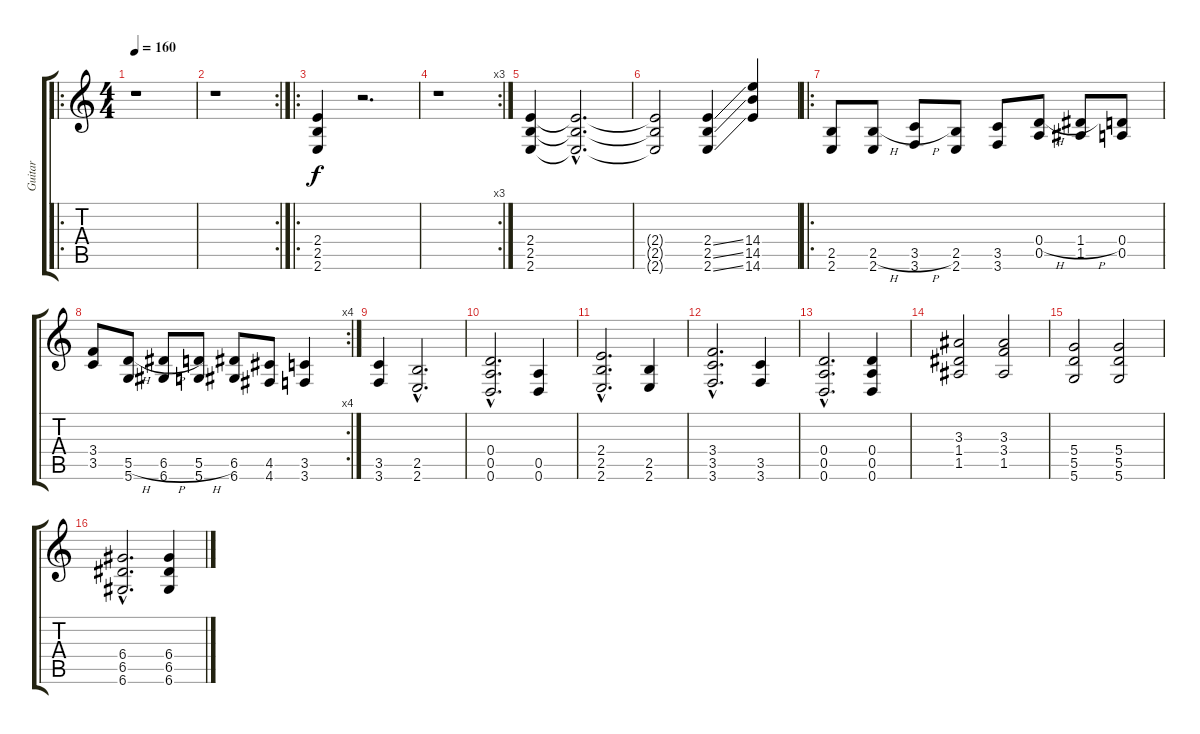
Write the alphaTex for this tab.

\track ("Guitar" "Guitar") {instrument distortionguitar}
\staff {score tabs}
\tuning (E4 B3 G3 D3 A2 D2) {hide}
\ro
\ts (4 4)
\tempo 160
\clef g2
\ks c
r.1{dy f instrument distortionguitar} |
\rc 2
r.1 |
\ro
(2.4 2.5 2.6).4 r.2{d} |
\rc 3
r.1 |
(2.4 2.5 2.6).4 (2.4{hac t} 2.5{hac t} 2.6{hac t}).2{d} |
(2.4{t} 2.5{t} 2.6{t}).2 (2.4{ss} 2.5{ss} 2.6{ss}).4 (14.4 14.5 14.6).4 |
\ro
(2.5 2.6).8 (2.5{h} 2.6).8 (3.5{h} 3.6).8 (2.5 2.6).8 (3.5 3.6).8 (0.4{h} 0.5).8 (1.4{h} 1.5).8 (0.4 0.5).8 |
\rc 4
(3.4 3.5).8 (5.5{h} 5.6).8 (6.5{h} 6.6).8 (5.5{h} 5.6).8 (6.5 6.6).8 (4.5 4.6).8 (3.5 3.6).4 |
(3.5 3.6).4 (2.5{hac} 2.6{hac}).2{d} |
(0.4{hac} 0.5{hac} 0.6{hac}).2{d} (0.5 0.6).4 |
(2.4{hac} 2.5{hac} 2.6{hac}).2{d} (2.5 2.6).4 |
(3.4{hac} 3.5{hac} 3.6{hac}).2{d} (3.5 3.6).4 |
(0.4{hac} 0.5{hac} 0.6{hac}).2{d} (0.4 0.5 0.6).4 |
(3.3 1.4 1.5).2 (3.3 3.4 1.5).2 |
(5.4 5.5 5.6).2 (5.4 5.5 5.6).2 |
(6.4{hac} 6.5{hac} 6.6{hac}).2{d} (6.4 6.5 6.6).4
